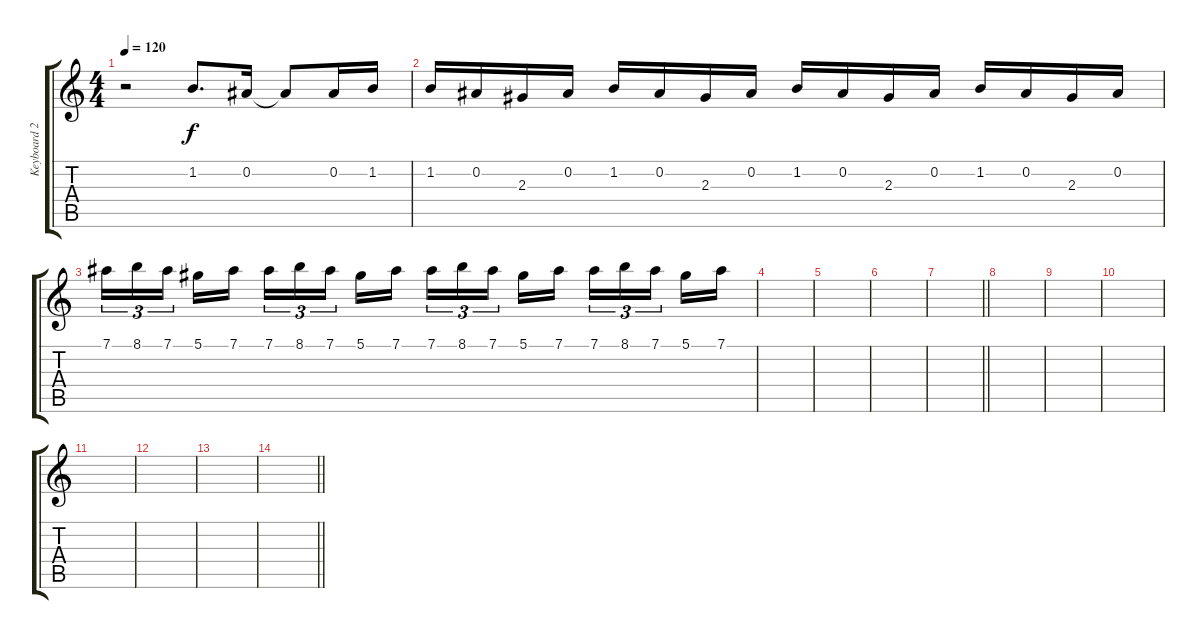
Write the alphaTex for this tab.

\track ("Keyboard 2" "Keyboard 2") {instrument acousticguitarsteel}
\staff {score tabs}
\tuning (Eb4 Bb3 Gb3 Db3 Ab2 Eb2) {hide}
\ts (4 4)
\tempo 120
\clef g2
\ks aminor
r.2{dy f} 1.2.8{d} 0.2.16 0.2{t}.8 0.2.16 1.2.16 |
1.2.16 0.2.16 2.3.16 0.2.16 1.2.16 0.2.16 2.3.16 0.2.16 1.2.16 0.2.16 2.3.16 0.2.16 1.2.16 0.2.16 2.3.16 0.2.16 |
7.1.16{tu (3 2)} 8.1.16{tu (3 2)} 7.1.16{tu (3 2) beam splitsecondary} 5.1.16 7.1.16 7.1.16{tu (3 2)} 8.1.16{tu (3 2)} 7.1.16{tu (3 2) beam splitsecondary} 5.1.16 7.1.16 7.1.16{tu (3 2)} 8.1.16{tu (3 2)} 7.1.16{tu (3 2) beam splitsecondary} 5.1.16 7.1.16 7.1.16{tu (3 2)} 8.1.16{tu (3 2)} 7.1.16{tu (3 2) beam splitsecondary} 5.1.16 7.1.16 |
|
|
|
\barLineRight lightlight
|
|
|
|
|
|
|
\barLineRight lightlight
